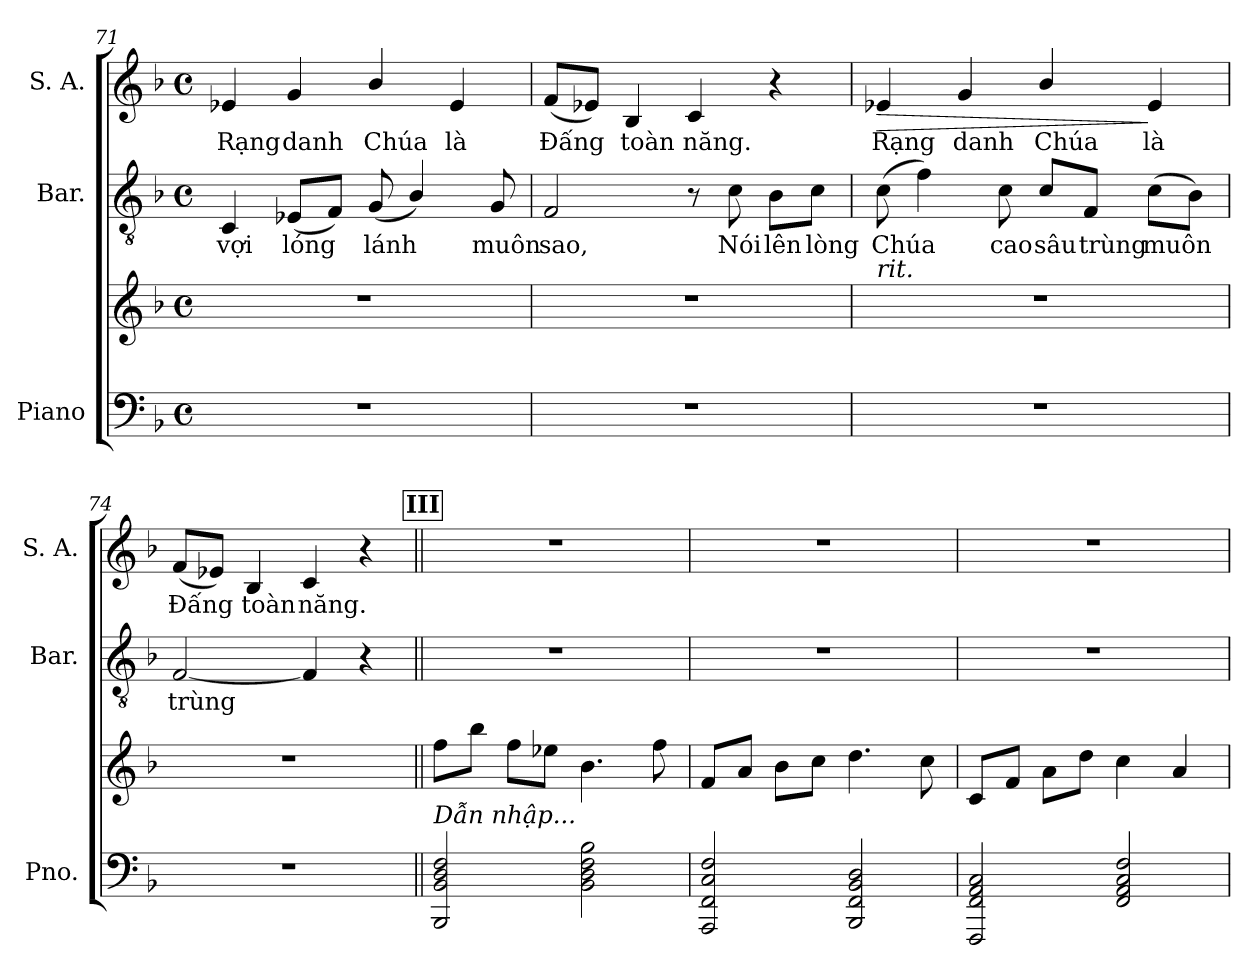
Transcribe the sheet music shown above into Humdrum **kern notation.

**kern	**kern	**kern	**text	**kern	**text	**dynam
*part3	*part3	*part2	*part2	*part1	*part1	*part1
*staff4	*staff3	*staff2	*staff2	*staff1	*staff1	*staff1
*I"Piano	*	*I"Bar.	*	*I"S. A.	*	*
*I'Pno.	*	*I'Bar.	*	*I'S. A.	*	*
*clefF4	*clefG2	*clefGv2	*	*clefG2	*	*
*k[b-]	*k[b-]	*k[b-]	*	*k[b-]	*	*
*M4/4	*M4/4	*M4/4	*	*M4/4	*	*
*met(c)	*met(c)	*met(c)	*	*met(c)	*	*
=71	=71	=71	=71	=71	=71	=71
!	!	!	!LO:LY:b	!	!LO:LY:b	!
1r	1r	4C/	vợi	4e-X/	Rạng	.
!	!	!	!LO:LY:b	!	!LO:LY:b	!
.	.	(8E-X/L	lóng	4g/	danh	.
.	.	8F/J)	.	.	.	.
!	!	!	!LO:LY:b	!	!LO:LY:b	!
.	.	(8G/	lánh	4b-/	Chúa	.
.	.	4B-/)	.	.	.	.
!	!	!	!	!	!LO:LY:b	!
.	.	.	.	4e-/	là	.
!	!	!	!LO:LY:b	!	!	!
.	.	8G/	muôn	.	.	.
!!LO:LB:g=z
=72	=72	=72	=72	=72	=72	=72
!	!	!	!LO:LY:b	!	!LO:LY:b	!
1r	1r	2F/	sao,	(8f/L	Đấng	.
.	.	.	.	8e-X/J)	.	.
!	!	!	!	!	!LO:LY:b	!
.	.	.	.	4B-/	toàn	.
!	!	!	!	!	!LO:LY:b	!
.	.	8r	.	4c/	năng.	.
!	!	!	!LO:LY:b	!	!	!
.	.	8c\	Nói	.	.	.
!	!	!	!LO:LY:b	!	!	!
.	.	8B-\L	lên	4r	.	.
!	!	!	!LO:LY:b	!	!	!
.	.	8c\J	lòng	.	.	.
=73	=73	=73	=73	=73	=73	=73
!	!LO:TX:a:i:t=rit.	!	!	!	!	!
!	!	!	!LO:LY:b	!	!LO:LY:b	!LO:HP:b
1r	1r	(8c\	Chúa	4e-X/	Rạng	>
.	.	4f\)	.	.	.	.
!	!	!	!	!	!LO:LY:b	!
.	.	.	.	4g/	danh	.
!	!	!	!LO:LY:b	!	!	!
.	.	8c\	cao	.	.	.
!	!	!	!LO:LY:b	!	!LO:LY:b	!
.	.	8c/L	sâu	4b-/	Chúa	.
!	!	!	!LO:LY:b	!	!	!
.	.	8F/J	trùng	.	.	.
!	!	!	!LO:LY:b	!	!LO:LY:b	!
.	.	(8c\L	muôn	4e-/	là	]
.	.	8B-\J)	.	.	.	.
=74	=74	=74	=74	=74	=74	=74
!	!	!	!LO:LY:b	!	!LO:LY:b	!
1r	1r	[2F/	trùng	(8f/L	Đấng	.
.	.	.	.	8e-X/J)	.	.
!	!	!	!	!	!LO:LY:b	!
.	.	.	.	4B-/	toàn	.
!	!	!	!	!	!LO:LY:b	!
.	.	4F/]	.	4c/	năng.	.
.	.	4r	.	4r	.	.
!!LO:PB:g=z
!!LO:REH:place=s1:a:B:fs=14:t=III
=75||	=75||	=75||	=75||	=75||	=75||	=75||
!LO:TX:a:i:t=Dẫn nhập...	!	!	!	!	!	!
2BBB-/ 2BB-/ 2D/ 2F/	8ff\L	1r	.	1r	.	.
.	8bb-\J	.	.	.	.	.
.	8ff\L	.	.	.	.	.
.	8ee-X\J	.	.	.	.	.
2BB-\ 2D\ 2F\ 2B-\	4.b-\	.	.	.	.	.
.	8ff\	.	.	.	.	.
=76	=76	=76	=76	=76	=76	=76
2AAA/ 2FF/ 2C/ 2F/	8f/L	1r	.	1r	.	.
.	8a/J	.	.	.	.	.
.	8b-\L	.	.	.	.	.
.	8cc\J	.	.	.	.	.
2BBB-/ 2FF/ 2BB-/ 2D/	4.dd\	.	.	.	.	.
.	8cc\	.	.	.	.	.
=77	=77	=77	=77	=77	=77	=77
2FFF/ 2FF/ 2AA/ 2C/	8c/L	1r	.	1r	.	.
.	8f/J	.	.	.	.	.
.	8a\L	.	.	.	.	.
.	8dd\J	.	.	.	.	.
2FF/ 2AA/ 2C/ 2F/	4cc\	.	.	.	.	.
.	4a/	.	.	.	.	.
=	=	=	=	=	=	=
*-	*-	*-	*-	*-	*-	*-
